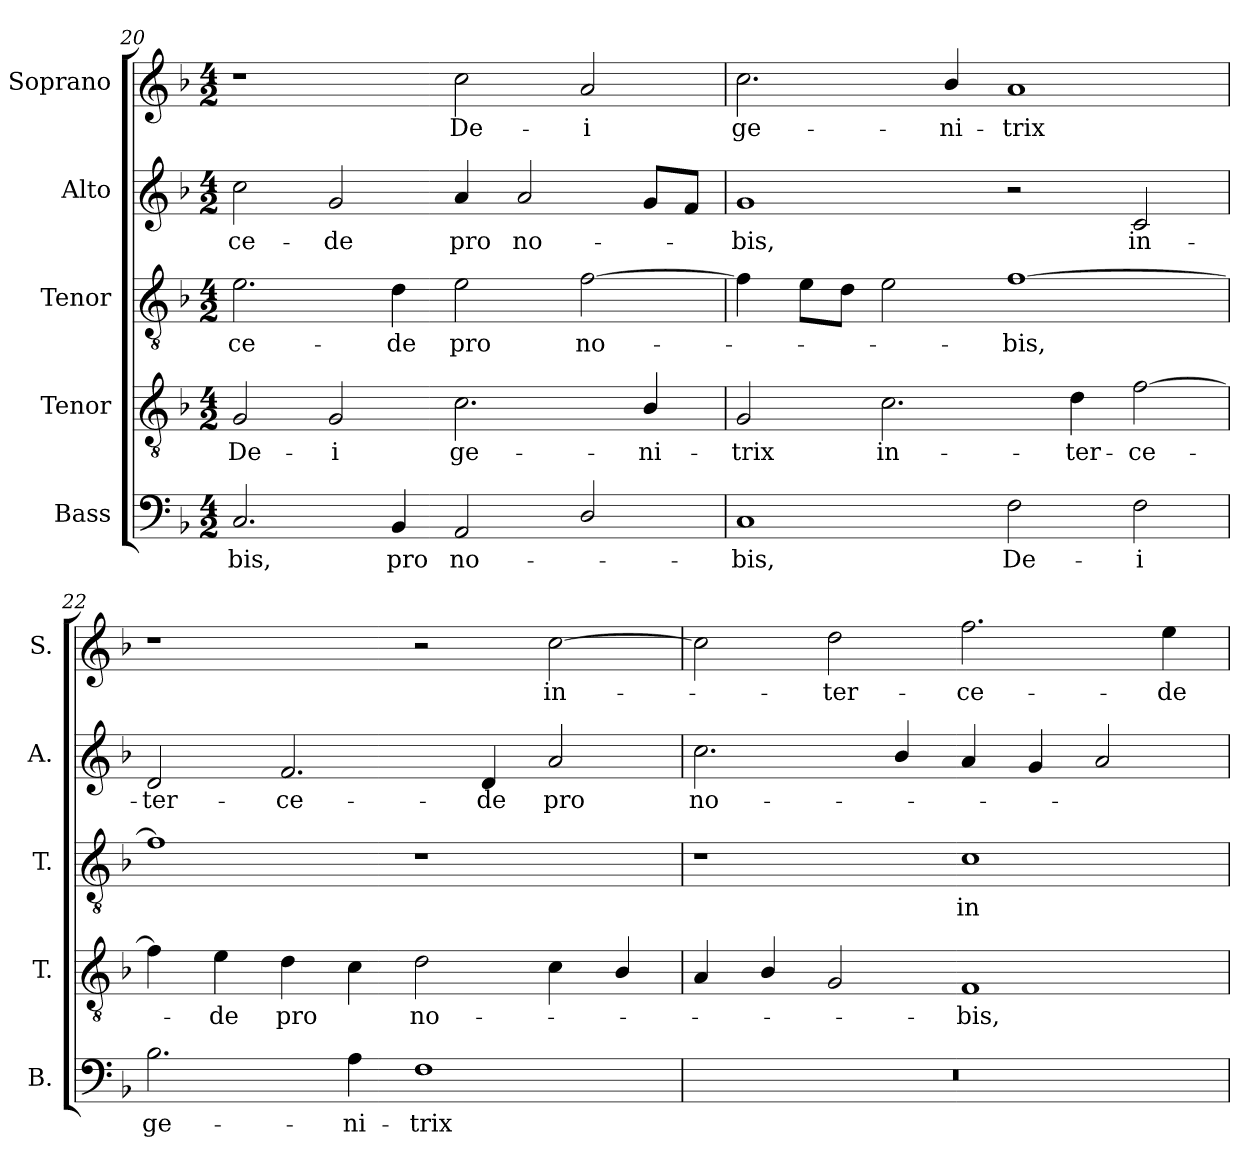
**kern	**text	**kern	**text	**kern	**text	**kern	**text	**kern	**text
*part5	*part5	*part4	*part4	*part3	*part3	*part2	*part2	*part1	*part1
*staff5	*staff5	*staff4	*staff4	*staff3	*staff3	*staff2	*staff2	*staff1	*staff1
*I"Bass	*	*I"Tenor	*	*I"Tenor	*	*I"Alto	*	*I"Soprano	*
*I'B.	*	*I'T.	*	*I'T.	*	*I'A.	*	*I'S.	*
*clefF4	*	*clefGv2	*	*clefGv2	*	*clefG2	*	*clefG2	*
*	*	*ITrd7c12	*	*ITrd7c12	*	*	*	*	*
*k[b-]	*	*k[b-]	*	*k[b-]	*	*k[b-]	*	*k[b-]	*
*F:	*	*F:	*	*F:	*	*F:	*	*F:	*
*M4/2	*	*M4/2	*	*M4/2	*	*M4/2	*	*M4/2	*
=20	=20	=20	=20	=20	=20	=20	=20	=20	=20
!	!LO:LY:b:color=#000000	!	!	!	!	!	!	!	!
!	!	!	!LO:LY:b:color=#000000	!	!	!	!	!	!
!	!	!	!	!	!LO:LY:b:color=#000000	!	!	!	!
!	!	!	!	!	!	!	!LO:LY:b:color=#000000	!	!
2.Ci/	-bis,	2GGi/	De-	2.Ei\	-ce-	2cci\	-ce-	1r	.
!	!	!	!LO:LY:b:color=#000000	!	!	!	!	!	!
!	!	!	!	!	!	!	!LO:LY:b:color=#000000	!	!
.	.	2GGi/	-i	.	.	2gi/	-de	.	.
!	!LO:LY:b:color=#000000	!	!	!	!	!	!	!	!
!	!	!	!	!	!LO:LY:b:color=#000000	!	!	!	!
4BB-i/	pro	.	.	4Di\	-de	.	.	.	.
!	!LO:LY:b:color=#000000	!	!	!	!	!	!	!	!
!	!	!	!LO:LY:b:color=#000000	!	!	!	!	!	!
!	!	!	!	!	!LO:LY:b:color=#000000	!	!	!	!
!	!	!	!	!	!	!	!LO:LY:b:color=#000000	!	!
!	!	!	!	!	!	!	!	!	!LO:LY:b:color=#000000
2AAi/	no-	2.Ci\	ge-	2Ei\	pro	4ai/	pro	2cci\	De-
!	!	!	!	!	!	!	!LO:LY:b:color=#000000	!	!
.	.	.	.	.	.	2ai/	no-	.	.
!	!	!	!	!	!LO:LY:b:color=#000000	!	!	!	!
!	!	!	!	!	!	!	!	!	!LO:LY:b:color=#000000
2Di/	.	.	.	[2Fi\	no-	.	.	2ai/	-i
!	!	!	!LO:LY:b:color=#000000	!	!	!	!	!	!
.	.	4BB-i/	-ni-	.	.	8gi/L	.	.	.
.	.	.	.	.	.	8fi/J	.	.	.
!!LO:LB:g=z
=21	=21	=21	=21	=21	=21	=21	=21	=21	=21
!	!LO:LY:b:color=#000000	!	!	!	!	!	!	!	!
!	!	!	!LO:LY:b:color=#000000	!	!	!	!	!	!
!	!	!	!	!	!	!	!LO:LY:b:color=#000000	!	!
!	!	!	!	!	!	!	!	!	!LO:LY:b:color=#000000
1Ci	-bis,	2GGi/	-trix	4Fi\]	.	1gi	-bis,	2.cci\	ge-
.	.	.	.	8Ei\L	.	.	.	.	.
.	.	.	.	8Di\J	.	.	.	.	.
!	!	!	!LO:LY:b:color=#000000	!	!	!	!	!	!
.	.	2.Ci\	in-	2Ei\	.	.	.	.	.
!	!	!	!	!	!	!	!	!	!LO:LY:b:color=#000000
.	.	.	.	.	.	.	.	4b-i/	-ni-
!	!LO:LY:b:color=#000000	!	!	!	!	!	!	!	!
!	!	!	!	!	!LO:LY:b:color=#000000	!	!	!	!
!	!	!	!	!	!	!	!	!	!LO:LY:b:color=#000000
2Fi\	De-	.	.	[1Fi	-bis,	2r	.	1ai	-trix
!	!	!	!LO:LY:b:color=#000000	!	!	!	!	!	!
.	.	4Di\	-ter-	.	.	.	.	.	.
!	!LO:LY:b:color=#000000	!	!	!	!	!	!	!	!
!	!	!	!LO:LY:b:color=#000000	!	!	!	!	!	!
!	!	!	!	!	!	!	!LO:LY:b:color=#000000	!	!
2Fi\	-i	[2Fi\	-ce-	.	.	2ci/	in-	.	.
=22	=22	=22	=22	=22	=22	=22	=22	=22	=22
!	!LO:LY:b:color=#000000	!	!	!	!	!	!	!	!
!	!	!	!	!	!	!	!LO:LY:b:color=#000000	!	!
2.B-i\	ge-	4Fi\]	.	1Fi]	.	2di/	-ter-	1r	.
!	!	!	!LO:LY:b:color=#000000	!	!	!	!	!	!
.	.	4Ei\	-de	.	.	.	.	.	.
!	!	!	!LO:LY:b:color=#000000	!	!	!	!	!	!
!	!	!	!	!	!	!	!LO:LY:b:color=#000000	!	!
.	.	4Di\	pro	.	.	2.fi/	-ce-	.	.
!	!LO:LY:b:color=#000000	!	!	!	!	!	!	!	!
4Ai\	-ni-	4Ci\	.	.	.	.	.	.	.
!	!LO:LY:b:color=#000000	!	!	!	!	!	!	!	!
!	!	!	!LO:LY:b:color=#000000	!	!	!	!	!	!
1Fi	-trix	2Di\	no-	1r	.	.	.	2r	.
!	!	!	!	!	!	!	!LO:LY:b:color=#000000	!	!
.	.	.	.	.	.	4di/	-de	.	.
!	!	!	!	!	!	!	!LO:LY:b:color=#000000	!	!
!	!	!	!	!	!	!	!	!	!LO:LY:b:color=#000000
.	.	4Ci\	.	.	.	2ai/	pro	[2cci\	in-
.	.	4BB-i/	.	.	.	.	.	.	.
=23	=23	=23	=23	=23	=23	=23	=23	=23	=23
!LO:N:vis=1	!	!	!	!	!	!	!	!	!
!	!	!	!	!	!	!	!LO:LY:b:color=#000000	!	!
0r	.	4AAi/	.	1r	.	2.cci\	no-	2cci\]	.
.	.	4BB-i/	.	.	.	.	.	.	.
!	!	!	!	!	!	!	!	!	!LO:LY:b:color=#000000
.	.	2GGi/	.	.	.	.	.	2ddi\	-ter-
.	.	.	.	.	.	4b-i/	.	.	.
!	!	!	!LO:LY:b:color=#000000	!	!	!	!	!	!
!	!	!	!	!	!LO:LY:b:color=#000000	!	!	!	!
!	!	!	!	!	!	!	!	!	!LO:LY:b:color=#000000
.	.	1FFi	-bis,	1Ci	in-	4ai/	.	2.ffi\	-ce-
.	.	.	.	.	.	4gi/	.	.	.
.	.	.	.	.	.	2ai/	.	.	.
!	!	!	!	!	!	!	!	!	!LO:LY:b:color=#000000
.	.	.	.	.	.	.	.	4eei\	-de
=	=	=	=	=	=	=	=	=	=
*-	*-	*-	*-	*-	*-	*-	*-	*-	*-
